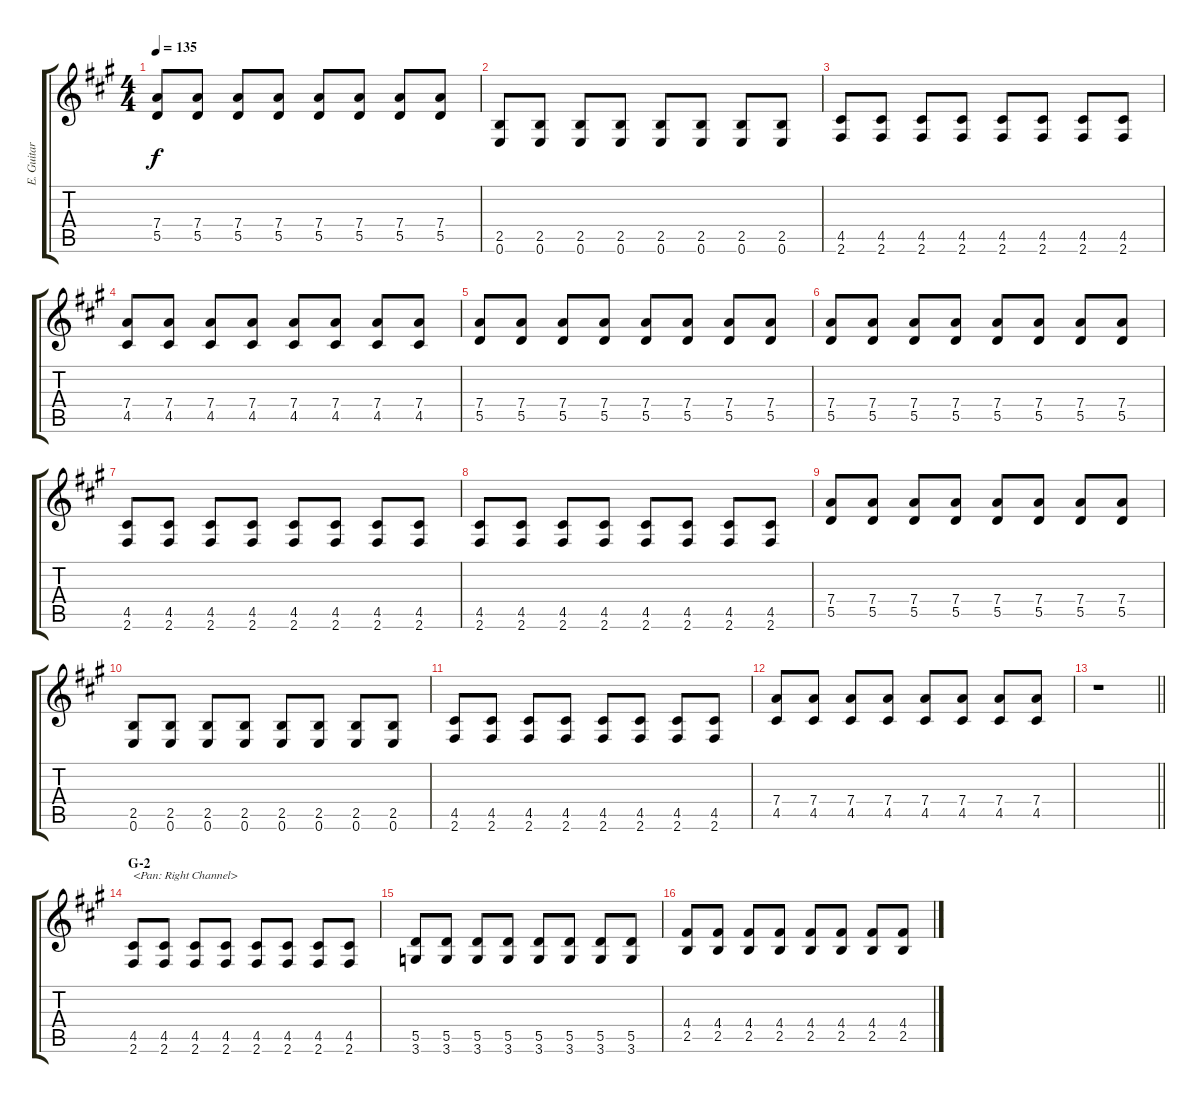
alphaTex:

\track ("E. Guitar II" "E. Guitar ") {instrument overdrivenguitar}
\staff {score tabs}
\tuning (E4 B3 G3 D3 A2 E2) {hide}
\ts (4 4)
\tempo 135
\clef g2
\ks a
(7.4 5.5).8{dy f} (7.4 5.5).8 (7.4 5.5).8 (7.4 5.5).8 (7.4 5.5).8 (7.4 5.5).8 (7.4 5.5).8 (7.4 5.5).8 |
(2.5 0.6).8 (2.5 0.6).8 (2.5 0.6).8 (2.5 0.6).8 (2.5 0.6).8 (2.5 0.6).8 (2.5 0.6).8 (2.5 0.6).8 |
(4.5 2.6).8 (4.5 2.6).8 (4.5 2.6).8 (4.5 2.6).8 (4.5 2.6).8 (4.5 2.6).8 (4.5 2.6).8 (4.5 2.6).8 |
(7.4 4.5).8 (7.4 4.5).8 (7.4 4.5).8 (7.4 4.5).8 (7.4 4.5).8 (7.4 4.5).8 (7.4 4.5).8 (7.4 4.5).8 |
(7.4 5.5).8 (7.4 5.5).8 (7.4 5.5).8 (7.4 5.5).8 (7.4 5.5).8 (7.4 5.5).8 (7.4 5.5).8 (7.4 5.5).8 |
(7.4 5.5).8 (7.4 5.5).8 (7.4 5.5).8 (7.4 5.5).8 (7.4 5.5).8 (7.4 5.5).8 (7.4 5.5).8 (7.4 5.5).8 |
(4.5 2.6).8 (4.5 2.6).8 (4.5 2.6).8 (4.5 2.6).8 (4.5 2.6).8 (4.5 2.6).8 (4.5 2.6).8 (4.5 2.6).8 |
(4.5 2.6).8 (4.5 2.6).8 (4.5 2.6).8 (4.5 2.6).8 (4.5 2.6).8 (4.5 2.6).8 (4.5 2.6).8 (4.5 2.6).8 |
(7.4 5.5).8 (7.4 5.5).8 (7.4 5.5).8 (7.4 5.5).8 (7.4 5.5).8 (7.4 5.5).8 (7.4 5.5).8 (7.4 5.5).8 |
(2.5 0.6).8 (2.5 0.6).8 (2.5 0.6).8 (2.5 0.6).8 (2.5 0.6).8 (2.5 0.6).8 (2.5 0.6).8 (2.5 0.6).8 |
(4.5 2.6).8 (4.5 2.6).8 (4.5 2.6).8 (4.5 2.6).8 (4.5 2.6).8 (4.5 2.6).8 (4.5 2.6).8 (4.5 2.6).8 |
(7.4 4.5).8 (7.4 4.5).8 (7.4 4.5).8 (7.4 4.5).8 (7.4 4.5).8 (7.4 4.5).8 (7.4 4.5).8 (7.4 4.5).8 |
\barLineRight lightlight
r.1 |
\section ("" "G-2")
(4.5 2.6).8{txt "<Pan: Right Channel>" balance 13} (4.5 2.6).8 (4.5 2.6).8 (4.5 2.6).8 (4.5 2.6).8 (4.5 2.6).8 (4.5 2.6).8 (4.5 2.6).8 |
(5.5 3.6).8 (5.5 3.6).8 (5.5 3.6).8 (5.5 3.6).8 (5.5 3.6).8 (5.5 3.6).8 (5.5 3.6).8 (5.5 3.6).8 |
(4.4 2.5).8 (4.4 2.5).8 (4.4 2.5).8 (4.4 2.5).8 (4.4 2.5).8 (4.4 2.5).8 (4.4 2.5).8 (4.4 2.5).8
